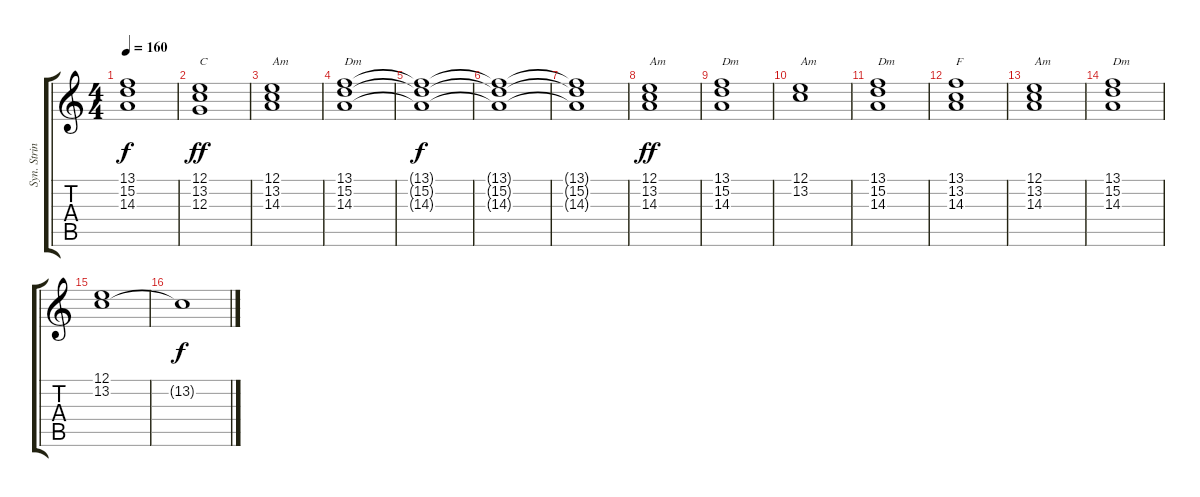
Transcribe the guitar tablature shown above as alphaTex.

\track ("Syn. Strings" "Syn. Strin") {instrument synthstrings1}
\staff {score tabs}
\tuning (E4 B3 G3 D3 A2 E2) {hide}
\ts (4 4)
\tempo 160
\clef g2
\ks c
(13.1{t} 15.2{t} 14.3{t}).1{dy f} |
(12.1 13.2 12.3).1{txt "C" dy ff} |
(12.1 13.2 14.3).1{txt "Am"} |
(13.1 15.2 14.3).1{txt "Dm"} |
(13.1{t} 15.2{t} 14.3{t}).1{dy f} |
(13.1{t} 15.2{t} 14.3{t}).1 |
(13.1{t} 15.2{t} 14.3{t}).1 |
(12.1 13.2 14.3).1{txt "Am" dy ff} |
(13.1 15.2 14.3).1{txt "Dm"} |
(12.1 13.2).1{txt "Am"} |
(13.1 15.2 14.3).1{txt "Dm"} |
(13.1 13.2 14.3).1{txt "F"} |
(12.1 13.2 14.3).1{txt "Am"} |
(13.1 15.2 14.3).1{txt "Dm"} |
(12.1 13.2).1 |
13.2{t}.1{dy f}
